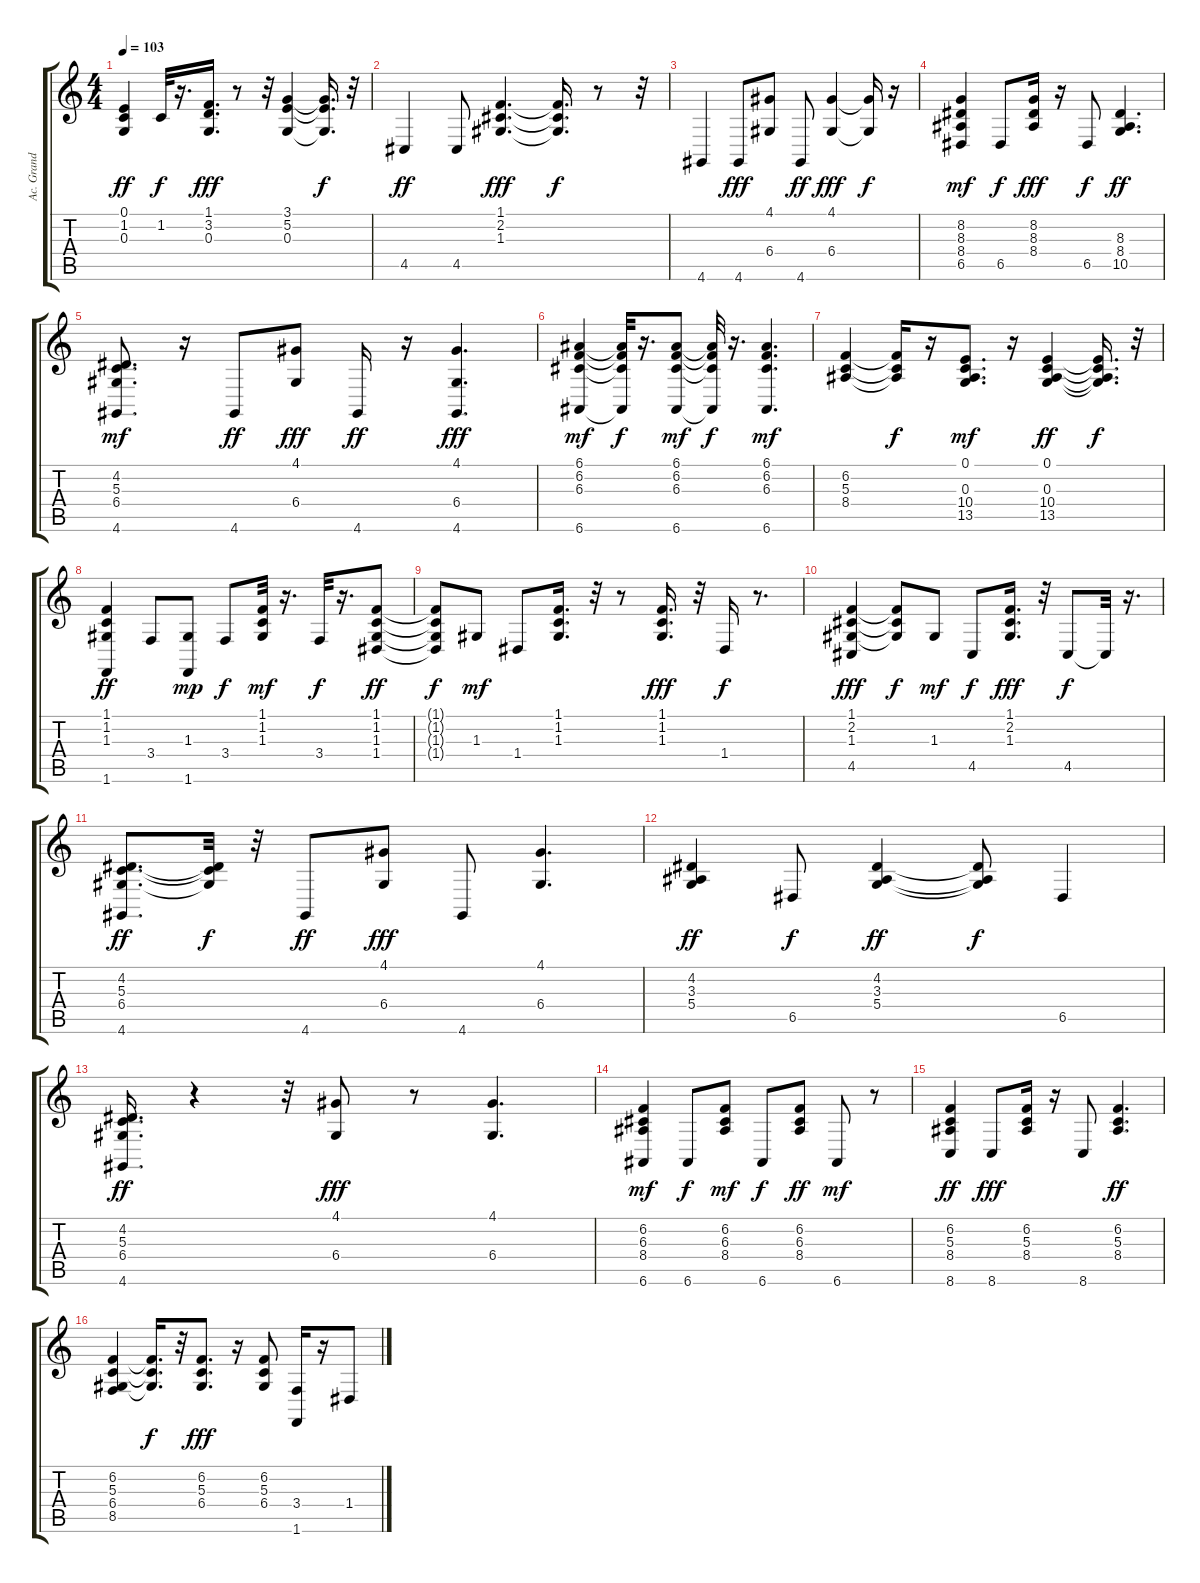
\track ("Ac. Grand Piano" "Ac. Grand ") {instrument acousticgrandpiano}
\staff {score tabs}
\tuning (E4 B3 G3 D3 A2 E2) {hide}
\ts (4 4)
\tempo 103
\clef g2
\ks c
(0.1 1.2 0.3).4{dy ff} 1.2.32{dy f} r.16{d} (1.1 3.2 0.3).16{d dy fff} r.8 r.32 (3.1 5.2 0.3).4 (3.1{t} 5.2{t} 0.3{t}).16{d dy f} r.32 |
4.5.4{dy ff} 4.5.8 (1.1 2.2 1.3).4{d dy fff} (1.1{t} 2.2{t} 1.3{t}).16{d dy f} r.8 r.32 |
4.6.4 4.6.8{dy fff} (4.1 6.4).8 4.6.8{dy ff} (4.1 6.4).4{dy fff} (4.1{t} 6.4{t}).16{dy f} r.16 |
(8.2 8.3 8.4 6.5).4{dy mf} 6.5.8{dy f} (8.2 8.3 8.4).16{dy fff} r.16 6.5.8{dy f} (8.3 8.4 10.5).4{d dy ff} |
(4.2 5.3 6.4 4.6).8{d dy mf} r.16 4.6.8{dy ff} (4.1 6.4).8{dy fff} 4.6.16{dy ff} r.16 (4.1 6.4 4.6).4{d dy fff} |
(6.1 6.2 6.3 6.6).4{dy mf} (6.1{t} 6.2{t} 6.3{t} 6.6{t}).32{dy f} r.16{d} (6.1 6.2 6.3 6.6).8{dy mf} (6.1{t} 6.2{t} 6.3{t} 6.6{t}).32{dy f} r.16{d} (6.1 6.2 6.3 6.6).4{d dy mf} |
(6.2 5.3 8.4).4 (6.2{t} 5.3{t} 8.4{t}).16{dy f} r.16 (0.1 0.3 10.4 13.5).8{d dy mf} r.16 (0.1 0.3 10.4 13.5).4{dy ff} (0.1{t} 0.3{t} 10.4{t} 13.5{t}).16{d dy f} r.32 |
(1.1 1.2 1.3 1.6).4{dy ff} 3.4.8 (1.3 1.6).8{dy mp} 3.4.8{dy f} (1.1 1.2 1.3).32{dy mf} r.16{d} 3.4.32{dy f} r.16{d} (1.1 1.2 1.3 1.4).8{dy ff} |
(1.1{t} 1.2{t} 1.3{t} 1.4{t}).8{dy f} 1.3.8{dy mf} 1.4.8 (1.1 1.2 1.3).16{d} r.32 r.8 (1.1 1.2 1.3).16{d dy fff} r.32 1.4.16{dy f} r.8{d} |
(1.1 2.2 1.3 4.5).4{dy fff} (1.1{t} 2.2{t} 1.3{t}).8{dy f} 1.3.8{dy mf} 4.5.8{dy f} (1.1 2.2 1.3).16{d dy fff} r.32 4.5.8{dy f} 4.5{t}.32 r.16{d} |
(4.2 5.3 6.4 4.6).8{d dy ff} (4.2{t} 5.3{t} 6.4{t}).32{dy f} r.32 4.6.8{dy ff} (4.1 6.4).8{dy fff} 4.6.8 (4.1 6.4).4{d} |
(4.2 3.3 5.4).4{dy ff} 6.5.8{dy f} (4.2 3.3 5.4).4{dy ff} (4.2{t} 3.3{t} 5.4{t}).8{dy f} 6.5.4 |
(4.2 5.3 6.4 4.6).16{d dy ff} r.4 r.32 (4.1 6.4).8{dy fff} r.8 (4.1 6.4).4{d} |
(6.2 6.3 8.4 6.6).4{dy mf} 6.6.8{dy f} (6.2 6.3 8.4).8{dy mf} 6.6.8{dy f} (6.2 6.3 8.4).8{dy ff} 6.6.8{dy mf} r.8 |
(6.2 5.3 8.4 8.6).4{dy ff} 8.6.8{dy fff} (6.2 5.3 8.4).16 r.16 8.6.8 (6.2 5.3 8.4).4{d dy ff} |
(6.2 5.3 6.4 8.5).4 (6.2{t} 5.3{t} 6.4{t}).16{d dy f} r.32 (6.2 5.3 6.4).8{d dy fff} r.16 (6.2 5.3 6.4).8 (3.4 1.6).16 r.16 1.4.8
